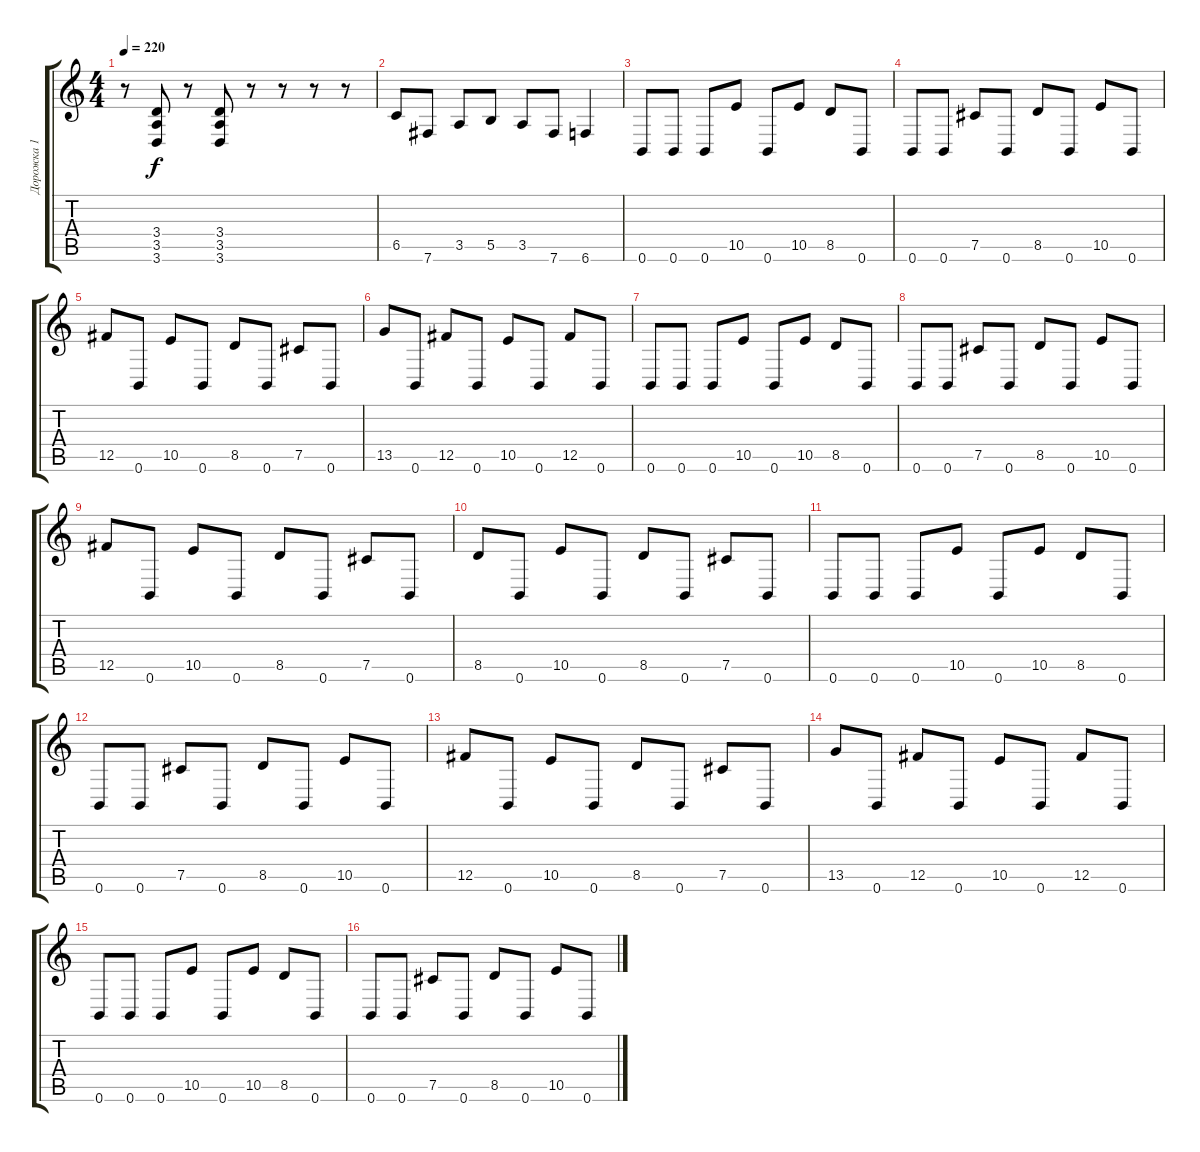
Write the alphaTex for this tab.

\track ("Дорожка 1" "Дорожка 1") {instrument distortionguitar}
\staff {score tabs}
\tuning (Db4 Ab3 E3 B2 Gb2 B1) {hide}
\ts (4 4)
\tempo 220
\clef g2
\ks c
r.8{dy f} (3.4 3.5 3.6).8 r.8 (3.4 3.5 3.6).8 r.8 r.8 r.8 r.8 |
6.5.8 7.6.8 3.5.8 5.5.8 3.5.8 7.6.8 6.6.4 |
0.6.8 0.6.8 0.6.8 10.5.8 0.6.8 10.5.8 8.5.8 0.6.8 |
0.6.8 0.6.8 7.5.8 0.6.8 8.5.8 0.6.8 10.5.8 0.6.8 |
12.5.8 0.6.8 10.5.8 0.6.8 8.5.8 0.6.8 7.5.8 0.6.8 |
13.5.8 0.6.8 12.5.8 0.6.8 10.5.8 0.6.8 12.5.8 0.6.8 |
0.6.8 0.6.8 0.6.8 10.5.8 0.6.8 10.5.8 8.5.8 0.6.8 |
0.6.8 0.6.8 7.5.8 0.6.8 8.5.8 0.6.8 10.5.8 0.6.8 |
12.5.8 0.6.8 10.5.8 0.6.8 8.5.8 0.6.8 7.5.8 0.6.8 |
8.5.8 0.6.8 10.5.8 0.6.8 8.5.8 0.6.8 7.5.8 0.6.8 |
0.6.8 0.6.8 0.6.8 10.5.8 0.6.8 10.5.8 8.5.8 0.6.8 |
0.6.8 0.6.8 7.5.8 0.6.8 8.5.8 0.6.8 10.5.8 0.6.8 |
12.5.8 0.6.8 10.5.8 0.6.8 8.5.8 0.6.8 7.5.8 0.6.8 |
13.5.8 0.6.8 12.5.8 0.6.8 10.5.8 0.6.8 12.5.8 0.6.8 |
0.6.8 0.6.8 0.6.8 10.5.8 0.6.8 10.5.8 8.5.8 0.6.8 |
0.6.8 0.6.8 7.5.8 0.6.8 8.5.8 0.6.8 10.5.8 0.6.8
